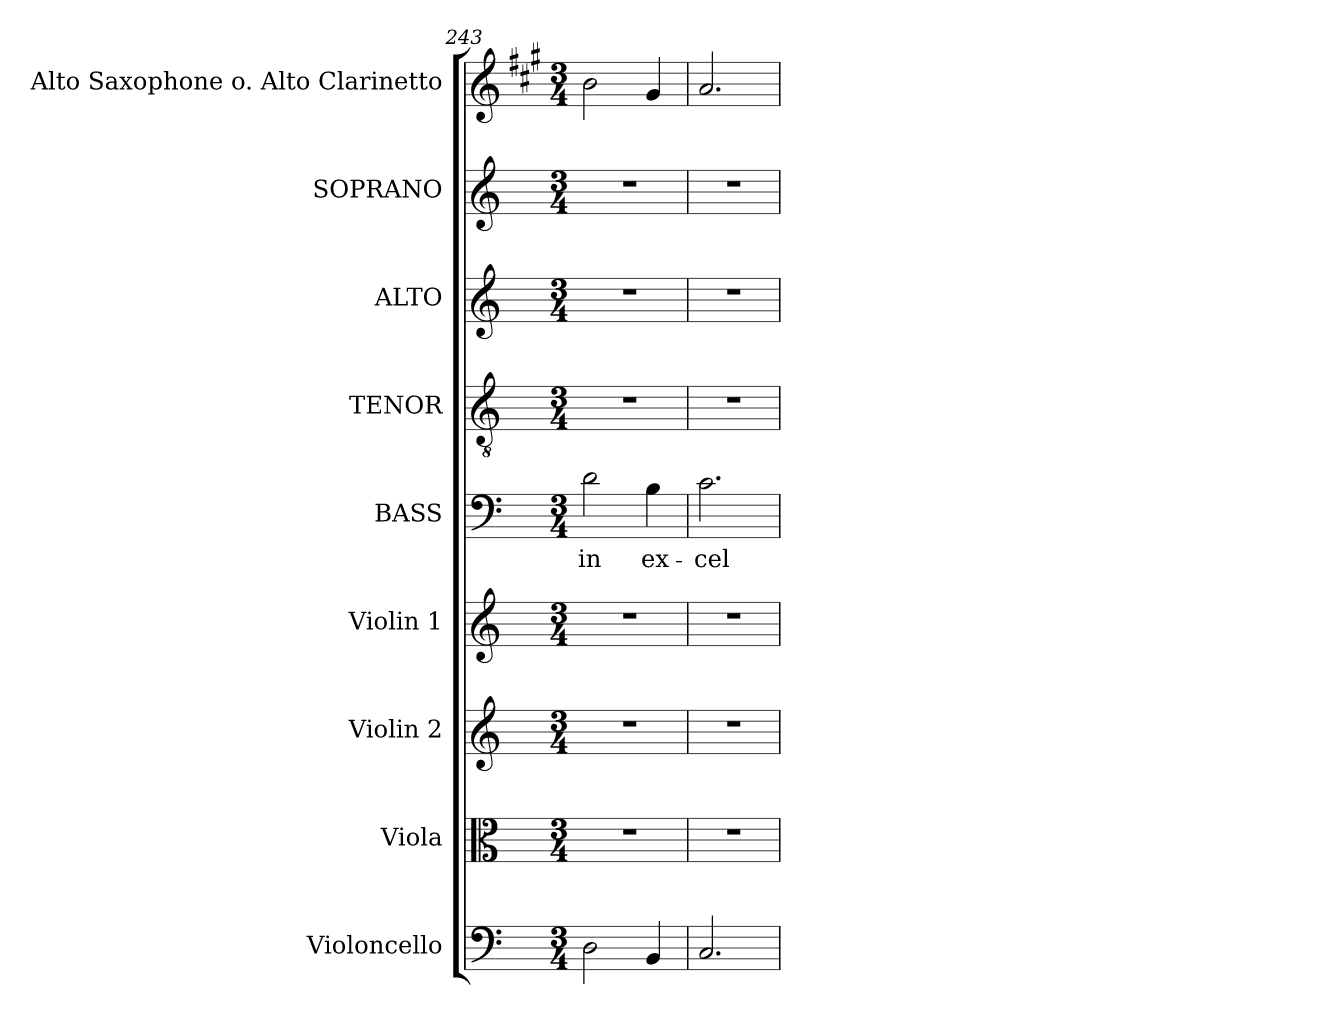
**kern	**kern	**kern	**kern	**kern	**text	**kern	**kern	**kern	**kern
*part9	*part8	*part7	*part6	*part5	*part5	*part4	*part3	*part2	*part1
*staff9	*staff8	*staff7	*staff6	*staff5	*staff5	*staff4	*staff3	*staff2	*staff1
*I"Violoncello	*I"Viola	*I"Violin 2	*I"Violin 1	*I"BASS	*	*I"TENOR	*I"ALTO	*I"SOPRANO	*I"Alto Saxophone o. Alto Clarinetto
*I'Vc.	*I'Vla.	*I'Vln. 2	*I'Vln. 1	*I'B.	*	*I'T.	*I'A.	*I'S.	*I'Alto Sax. o. Alto Clar.
*clefF4	*clefC3	*clefG2	*clefG2	*clefF4	*	*clefGv2	*clefG2	*clefG2	*clefG2
*	*	*	*	*	*	*ITrd7c12	*	*	*ITrd5c9
*k[]	*k[]	*k[]	*k[]	*k[]	*	*k[]	*k[]	*k[]	*k[]
*C:	*C:	*C:	*C:	*C:	*	*C:	*C:	*C:	*C:
*M3/4	*M3/4	*M3/4	*M3/4	*M3/4	*	*M3/4	*M3/4	*M3/4	*M3/4
=243	=243	=243	=243	=243	=243	=243	=243	=243	=243
!	!LO:N:vis=1	!LO:N:vis=1	!LO:N:vis=1	!	!	!	!	!	!
!	!	!	!	!	!LO:LY:b:color=#000000	!LO:N:vis=1	!LO:N:vis=1	!LO:N:vis=1	!
2Di\	2.r	2.r	2.r	2di\	in	2.r	2.r	2.r	2di\
!	!	!	!	!	!LO:LY:b:color=#000000	!	!	!	!
4BBi/	.	.	.	4Bi\	ex-	.	.	.	4Bi/
=244	=244	=244	=244	=244	=244	=244	=244	=244	=244
!	!LO:N:vis=1	!LO:N:vis=1	!LO:N:vis=1	!	!	!	!	!	!
!	!	!	!	!	!LO:LY:b:color=#000000	!LO:N:vis=1	!LO:N:vis=1	!LO:N:vis=1	!
2.Ci/	2.r	2.r	2.r	2.ci\	-cel-	2.r	2.r	2.r	2.ci/
=	=	=	=	=	=	=	=	=	=
*-	*-	*-	*-	*-	*-	*-	*-	*-	*-
